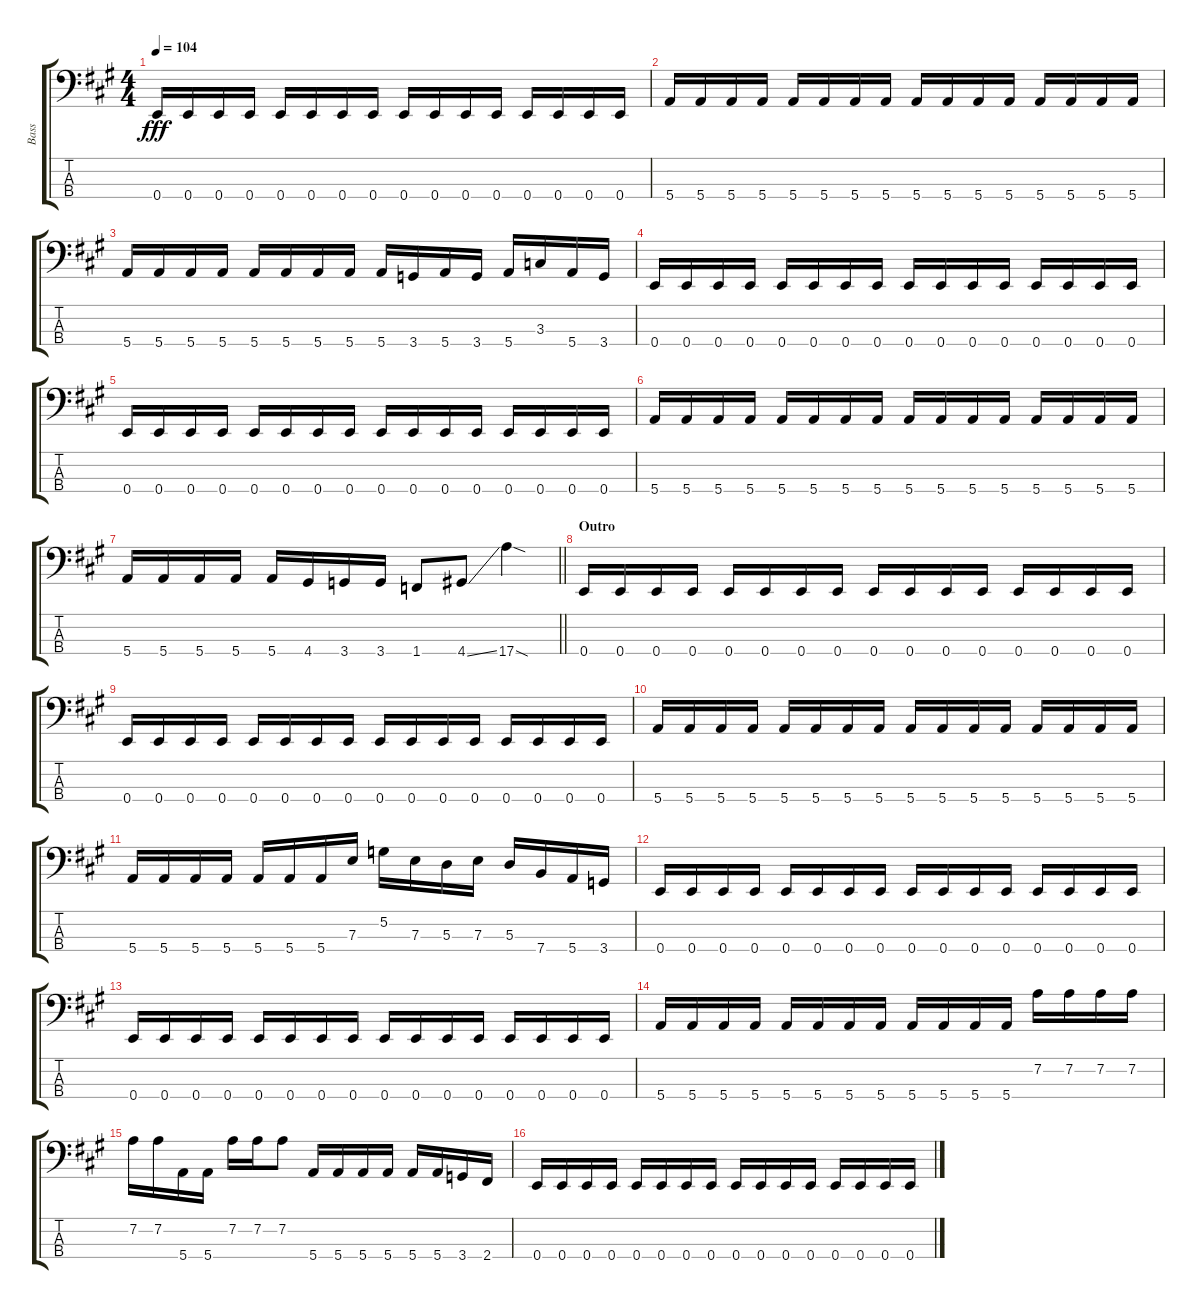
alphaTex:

\track ("Bass" "Bass") {instrument electricbassfinger}
\staff {score tabs}
\tuning (G2 D2 A1 E1) {hide}
\ts (4 4)
\tempo 104
\clef f4
\ks a
0.4.16{dy fff} 0.4.16 0.4.16 0.4.16 0.4.16 0.4.16 0.4.16 0.4.16 0.4.16 0.4.16 0.4.16 0.4.16 0.4.16 0.4.16 0.4.16 0.4.16 |
5.4.16 5.4.16 5.4.16 5.4.16 5.4.16 5.4.16 5.4.16 5.4.16 5.4.16 5.4.16 5.4.16 5.4.16 5.4.16 5.4.16 5.4.16 5.4.16 |
5.4.16 5.4.16 5.4.16 5.4.16 5.4.16 5.4.16 5.4.16 5.4.16 5.4.16 3.4.16 5.4.16 3.4.16 5.4.16 3.3.16 5.4.16 3.4.16 |
0.4.16 0.4.16 0.4.16 0.4.16 0.4.16 0.4.16 0.4.16 0.4.16 0.4.16 0.4.16 0.4.16 0.4.16 0.4.16 0.4.16 0.4.16 0.4.16 |
0.4.16 0.4.16 0.4.16 0.4.16 0.4.16 0.4.16 0.4.16 0.4.16 0.4.16 0.4.16 0.4.16 0.4.16 0.4.16 0.4.16 0.4.16 0.4.16 |
5.4.16 5.4.16 5.4.16 5.4.16 5.4.16 5.4.16 5.4.16 5.4.16 5.4.16 5.4.16 5.4.16 5.4.16 5.4.16 5.4.16 5.4.16 5.4.16 |
\barLineRight lightlight
5.4.16 5.4.16 5.4.16 5.4.16 5.4.16 4.4.16 3.4.16 3.4.16 1.4.8 4.4{ss}.8 17.4{sod}.4 |
\section ("" "Outro")
0.4.16 0.4.16 0.4.16 0.4.16 0.4.16 0.4.16 0.4.16 0.4.16 0.4.16 0.4.16 0.4.16 0.4.16 0.4.16 0.4.16 0.4.16 0.4.16 |
0.4.16 0.4.16 0.4.16 0.4.16 0.4.16 0.4.16 0.4.16 0.4.16 0.4.16 0.4.16 0.4.16 0.4.16 0.4.16 0.4.16 0.4.16 0.4.16 |
5.4.16 5.4.16 5.4.16 5.4.16 5.4.16 5.4.16 5.4.16 5.4.16 5.4.16 5.4.16 5.4.16 5.4.16 5.4.16 5.4.16 5.4.16 5.4.16 |
5.4.16 5.4.16 5.4.16 5.4.16 5.4.16 5.4.16 5.4.16 7.3.16 5.2.16 7.3.16 5.3.16 7.3.16 5.3.16 7.4.16 5.4.16 3.4.16 |
0.4.16 0.4.16 0.4.16 0.4.16 0.4.16 0.4.16 0.4.16 0.4.16 0.4.16 0.4.16 0.4.16 0.4.16 0.4.16 0.4.16 0.4.16 0.4.16 |
0.4.16 0.4.16 0.4.16 0.4.16 0.4.16 0.4.16 0.4.16 0.4.16 0.4.16 0.4.16 0.4.16 0.4.16 0.4.16 0.4.16 0.4.16 0.4.16 |
5.4.16 5.4.16 5.4.16 5.4.16 5.4.16 5.4.16 5.4.16 5.4.16 5.4.16 5.4.16 5.4.16 5.4.16 7.2.16 7.2.16 7.2.16 7.2.16 |
7.2.16 7.2.16 5.4.16 5.4.16 7.2.16 7.2.16 7.2.8 5.4.16 5.4.16 5.4.16 5.4.16 5.4.16 5.4.16 3.4.16 2.4.16 |
0.4.16 0.4.16 0.4.16 0.4.16 0.4.16 0.4.16 0.4.16 0.4.16 0.4.16 0.4.16 0.4.16 0.4.16 0.4.16 0.4.16 0.4.16 0.4.16
